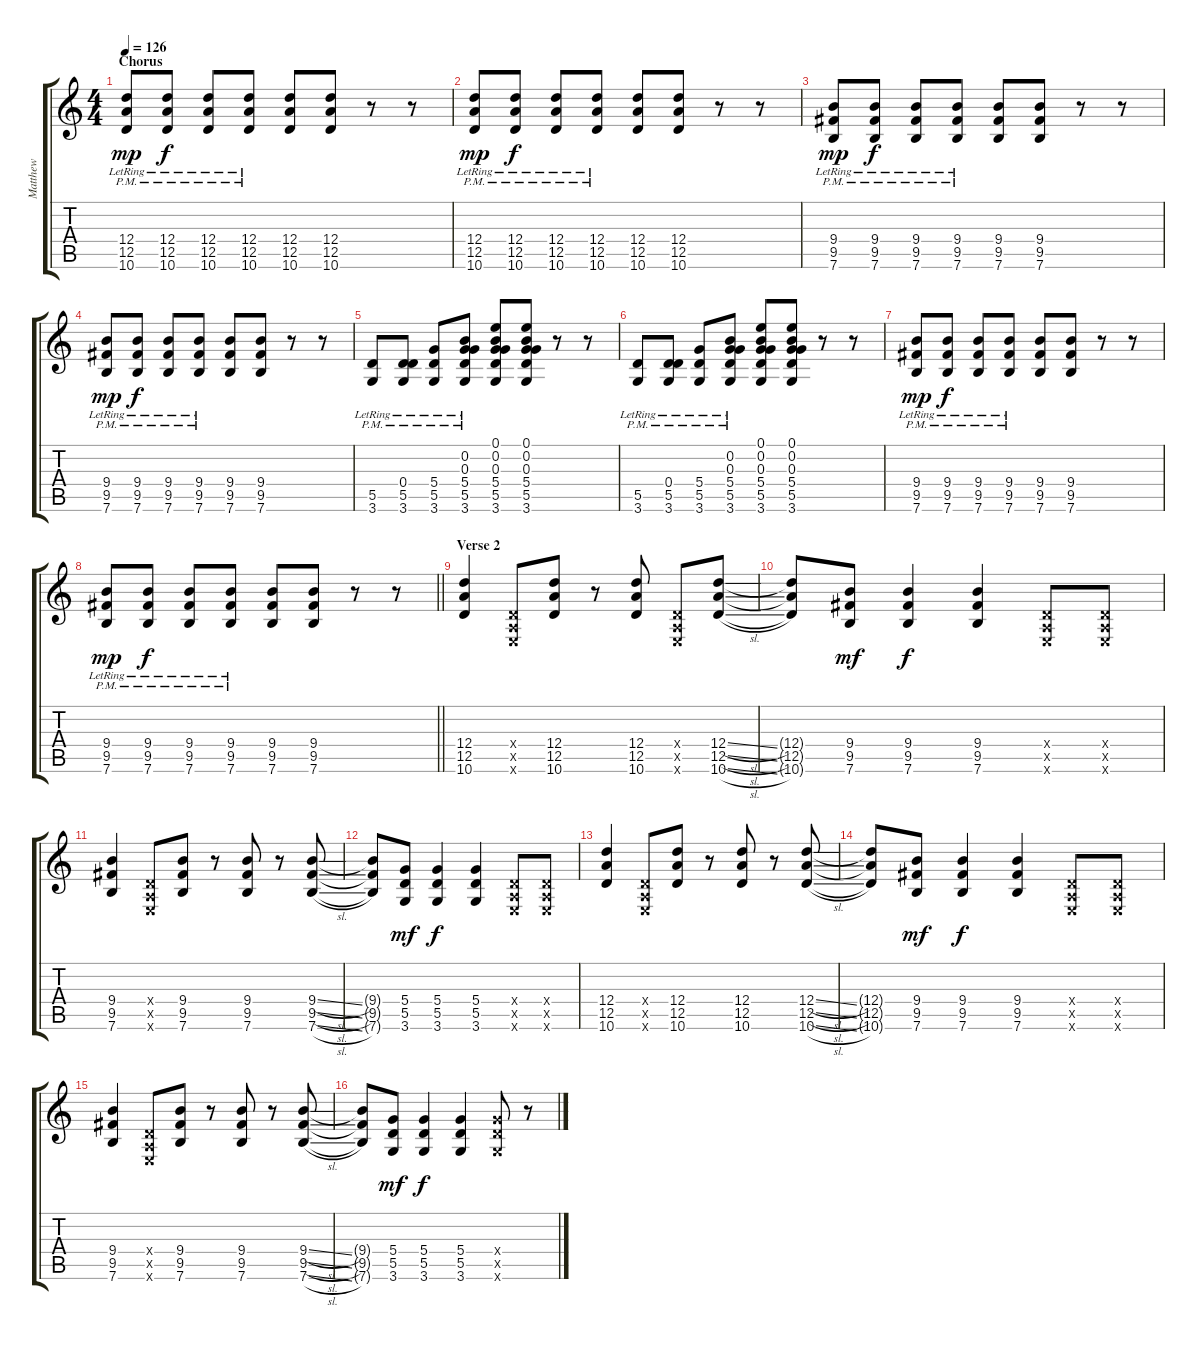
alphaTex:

\track ("Matthew" "Matthew") {instrument distortionguitar}
\staff {score tabs}
\tuning (E4 B3 G3 D3 A2 E2) {hide}
\ts (4 4)
\section ("" "Chorus")
\tempo 126
\clef g2
\ks c
(12.4 12.5{pm} 10.6{lr}).8{dy mp} (12.4{pm} 12.5{pm} 10.6{lr}).8{dy f} (12.4{pm} 12.5{pm} 10.6{lr}).8 (12.4{pm} 12.5{pm} 10.6{pm lr}).8 (12.4 12.5 10.6).8 (12.4 12.5 10.6).8 r.8 r.8 |
(12.4 12.5{pm} 10.6{pm lr}).8{dy mp} (12.4{pm} 12.5{pm} 10.6{pm lr}).8{dy f} (12.4{pm} 12.5{pm} 10.6{pm lr}).8 (12.4{pm} 12.5{pm} 10.6{pm lr}).8 (12.4 12.5 10.6).8 (12.4 12.5 10.6).8 r.8 r.8 |
(9.4 9.5{pm} 7.6{pm lr}).8{dy mp} (9.4{pm} 9.5{pm} 7.6{pm lr}).8{dy f} (9.4{pm} 9.5{pm} 7.6{pm lr}).8 (9.4{pm} 9.5{pm} 7.6{pm lr}).8 (9.4 9.5 7.6).8 (9.4 9.5 7.6).8 r.8 r.8 |
(9.4 9.5{pm} 7.6{pm lr}).8{dy mp} (9.4{pm} 9.5{pm} 7.6{pm lr}).8{dy f} (9.4{pm} 9.5{pm} 7.6{pm lr}).8 (9.4{pm} 9.5{pm} 7.6{pm lr}).8 (9.4 9.5 7.6).8 (9.4 9.5 7.6).8 r.8 r.8 |
(5.5{lr} 3.6{pm lr}).8 (0.4{pm} 5.5{pm lr} 3.6{pm}).8 (5.4{pm} 5.5{pm lr} 3.6{pm lr}).8 (0.2{pm} 0.3{pm} 5.4{pm} 5.5{pm} 3.6{pm lr}).8 (0.1 0.2 0.3 5.4 5.5 3.6).8 (0.1 0.2 0.3 5.4 5.5 3.6).8 r.8 r.8 |
(5.5{lr} 3.6{pm lr}).8 (0.4{pm} 5.5{pm lr} 3.6{pm lr}).8 (5.4{pm} 5.5{pm lr} 3.6{pm lr}).8 (0.2{pm} 0.3{pm} 5.4{pm} 5.5{pm} 3.6{pm lr}).8 (0.1 0.2 0.3 5.4 5.5 3.6).8 (0.1 0.2 0.3 5.4 5.5 3.6).8 r.8 r.8 |
(9.4 9.5{pm} 7.6{pm lr}).8{dy mp} (9.4{pm} 9.5{pm} 7.6{pm lr}).8{dy f} (9.4{pm} 9.5{pm} 7.6{pm lr}).8 (9.4{pm} 9.5{pm} 7.6{pm lr}).8 (9.4 9.5 7.6).8 (9.4 9.5 7.6).8 r.8 r.8 |
\barLineRight lightlight
(9.4 9.5{pm} 7.6{pm lr}).8{dy mp} (9.4{pm} 9.5{pm} 7.6{pm lr}).8{dy f} (9.4{pm} 9.5{pm} 7.6{pm lr}).8 (9.4{pm} 9.5{pm} 7.6{pm lr}).8 (9.4 9.5 7.6).8 (9.4 9.5 7.6).8 r.8 r.8 |
\section ("" "Verse 2")
(12.4 12.5 10.6).4 (0.4{x} 0.5{x} 0.6{x}).8 (12.4 12.5 10.6).8 r.8 (12.4 12.5 10.6).8 (0.4{x} 0.5{x} 0.6{x}).8 (12.4{sl} 12.5{sl} 10.6{sl}).8 |
(12.4{t} 12.5{t} 10.6{t}).8 (9.4 9.5 7.6).8{dy mf} (9.4 9.5 7.6).4{dy f} (9.4 9.5 7.6).4 (0.4{x} 0.5{x} 0.6{x}).8 (0.4{x} 0.5{x} 0.6{x}).8 |
(9.4 9.5 7.6).4 (0.4{x} 0.5{x} 0.6{x}).8 (9.4 9.5 7.6).8 r.8 (9.4 9.5 7.6).8 r.8 (9.4{sl} 9.5{sl} 7.6{sl}).8 |
(9.4{t} 9.5{t} 7.6{t}).8 (5.4 5.5 3.6).8{dy mf} (5.4 5.5 3.6).4{dy f} (5.4 5.5 3.6).4 (0.4{x} 0.5{x} 0.6{x}).8 (0.4{x} 0.5{x} 0.6{x}).8 |
(12.4 12.5 10.6).4 (0.4{x} 0.5{x} 0.6{x}).8 (12.4 12.5 10.6).8 r.8 (12.4 12.5 10.6).8 r.8 (12.4{sl} 12.5{sl} 10.6{sl}).8 |
(12.4{t} 12.5{t} 10.6{t}).8 (9.4 9.5 7.6).8{dy mf} (9.4 9.5 7.6).4{dy f} (9.4 9.5 7.6).4 (0.4{x} 0.5{x} 0.6{x}).8 (0.4{x} 0.5{x} 0.6{x}).8 |
(9.4 9.5 7.6).4 (0.4{x} 0.5{x} 0.6{x}).8 (9.4 9.5 7.6).8 r.8 (9.4 9.5 7.6).8 r.8 (9.4{sl} 9.5{sl} 7.6{sl}).8 |
(9.4{t} 9.5{t} 7.6{t}).8 (5.4 5.5 3.6).8{dy mf} (5.4 5.5 3.6).4{dy f} (5.4 5.5 3.6).4 (5.4{x} 5.5{x} 3.6{x}).8 r.8
